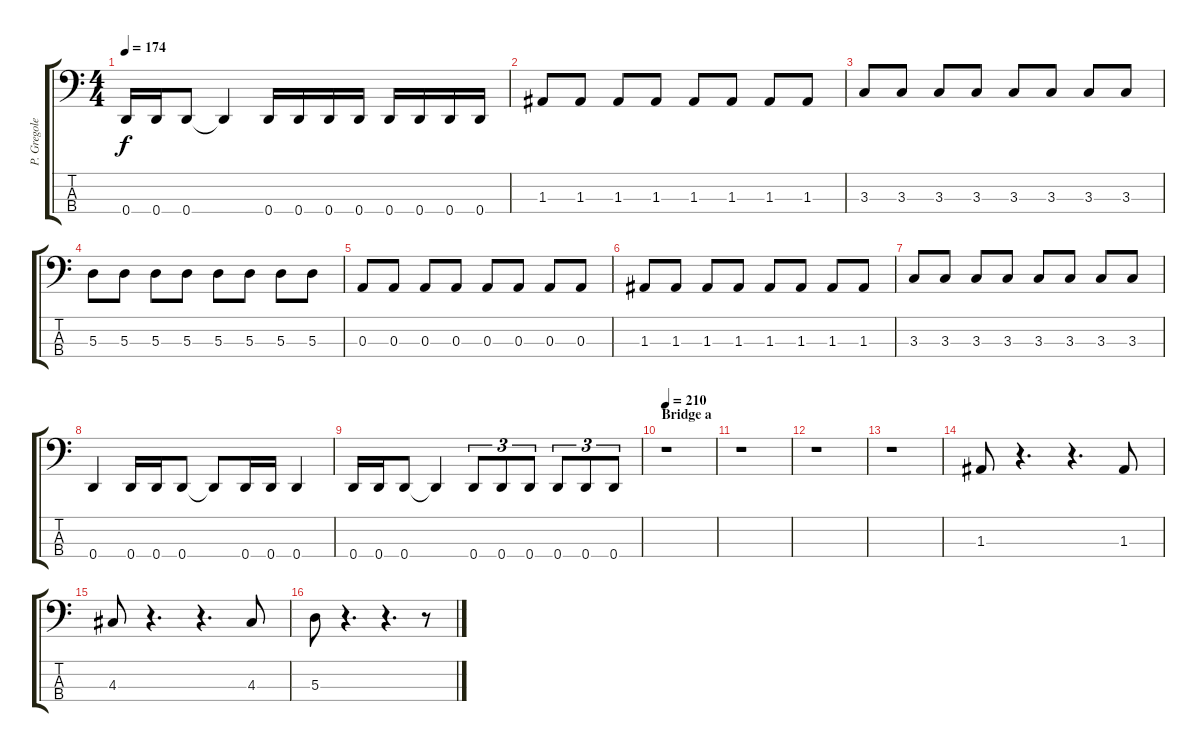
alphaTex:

\track ("P. Gregoletto" "P. Gregole") {instrument electricbassfinger}
\staff {score tabs}
\tuning (G2 D2 A1 D1) {hide}
\ts (4 4)
\tempo 174
\clef f4
\ks c
0.4.16{dy f} 0.4.16 0.4.8 0.4{t}.4 0.4.16 0.4.16 0.4.16 0.4.16 0.4.16 0.4.16 0.4.16 0.4.16 |
1.3.8 1.3.8 1.3.8 1.3.8 1.3.8 1.3.8 1.3.8 1.3.8 |
3.3.8 3.3.8 3.3.8 3.3.8 3.3.8 3.3.8 3.3.8 3.3.8 |
5.3.8 5.3.8 5.3.8 5.3.8 5.3.8 5.3.8 5.3.8 5.3.8 |
0.3.8 0.3.8 0.3.8 0.3.8 0.3.8 0.3.8 0.3.8 0.3.8 |
1.3.8 1.3.8 1.3.8 1.3.8 1.3.8 1.3.8 1.3.8 1.3.8 |
3.3.8 3.3.8 3.3.8 3.3.8 3.3.8 3.3.8 3.3.8 3.3.8 |
0.4.4 0.4.16 0.4.16 0.4.8 0.4{t}.8 0.4.16 0.4.16 0.4.4 |
0.4.16 0.4.16 0.4.8 0.4{t}.4 0.4.8{tu (3 2)} 0.4.8{tu (3 2)} 0.4.8{tu (3 2)} 0.4.8{tu (3 2)} 0.4.8{tu (3 2)} 0.4.8{tu (3 2)} |
\section ("" "Bridge a")
\tempo 210
r.1 |
r.1 |
r.1 |
r.1 |
1.3.8 r.4{d} r.4{d} 1.3.8 |
4.3.8 r.4{d} r.4{d} 4.3.8 |
5.3.8 r.4{d} r.4{d} r.8
